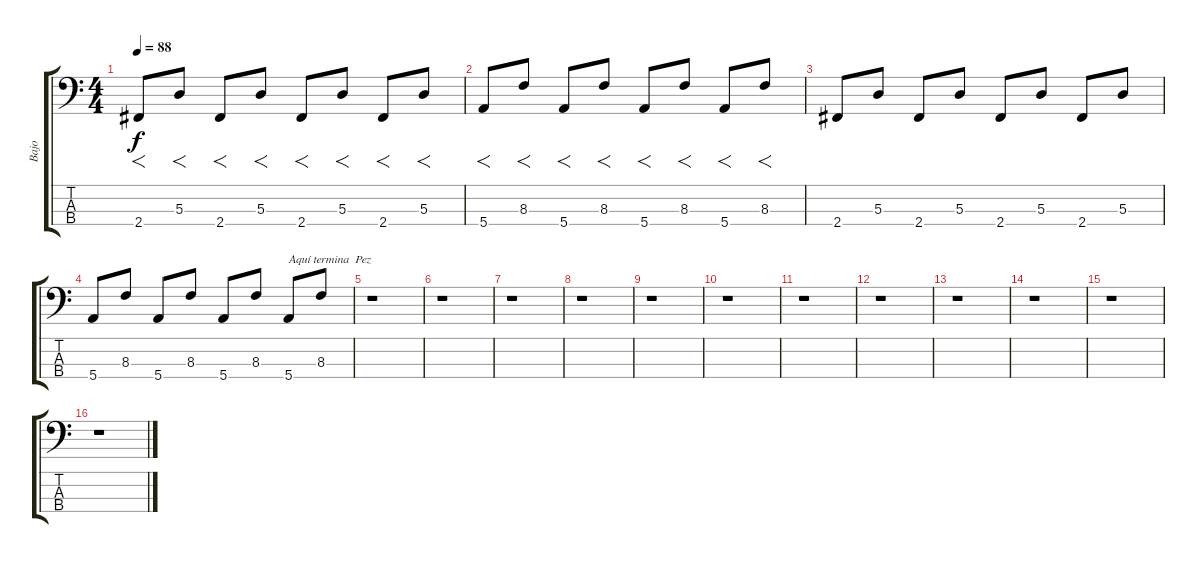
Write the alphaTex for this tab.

\track ("Bajo" "Bajo") {instrument acousticbass}
\staff {score tabs}
\tuning (G2 D2 A1 E1) {hide}
\ts (4 4)
\tempo 88
\clef f4
\ks c
2.4.8{f dy f} 5.3.8{f} 2.4.8{f} 5.3.8{f} 2.4.8{f} 5.3.8{f} 2.4.8{f} 5.3.8{f} |
5.4.8{f} 8.3.8{f} 5.4.8{f} 8.3.8{f} 5.4.8{f} 8.3.8{f} 5.4.8{f} 8.3.8{f} |
2.4.8 5.3.8 2.4.8 5.3.8 2.4.8 5.3.8 2.4.8 5.3.8 |
5.4.8 8.3.8 5.4.8 8.3.8 5.4.8 8.3.8 5.4.8{txt "Aquí termina  Pez"} 8.3.8 |
r.1 |
r.1 |
r.1 |
r.1 |
r.1 |
r.1 |
r.1 |
r.1 |
r.1 |
r.1 |
r.1 |
r.1
